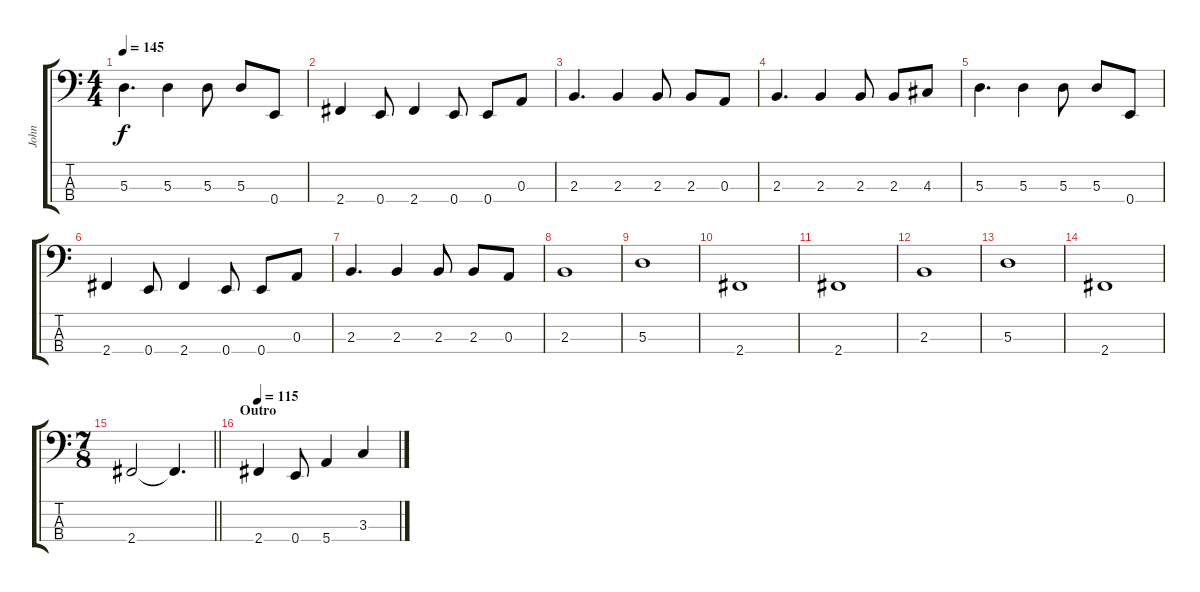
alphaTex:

\track ("John" "John") {mute instrument electricbassfinger}
\staff {score tabs}
\tuning (G2 D2 A1 E1) {hide}
\ts (4 4)
\tempo 145
\clef f4
\ks c
5.3.4{d dy f} 5.3.4 5.3.8 5.3.8 0.4.8 |
2.4.4 0.4.8 2.4.4 0.4.8 0.4.8 0.3.8 |
2.3.4{d} 2.3.4 2.3.8 2.3.8 0.3.8 |
2.3.4{d} 2.3.4 2.3.8 2.3.8 4.3.8 |
5.3.4{d} 5.3.4 5.3.8 5.3.8 0.4.8 |
2.4.4 0.4.8 2.4.4 0.4.8 0.4.8 0.3.8 |
2.3.4{d} 2.3.4 2.3.8 2.3.8 0.3.8 |
2.3.1 |
5.3.1 |
2.4.1 |
2.4.1 |
2.3.1 |
5.3.1 |
2.4.1 |
\ts (7 8)
\barLineRight lightlight
2.4.2 2.4{t}.4{d} |
\section ("" "Outro")
\tempo 115
2.4.4 0.4.8 5.4.4 3.3.4
